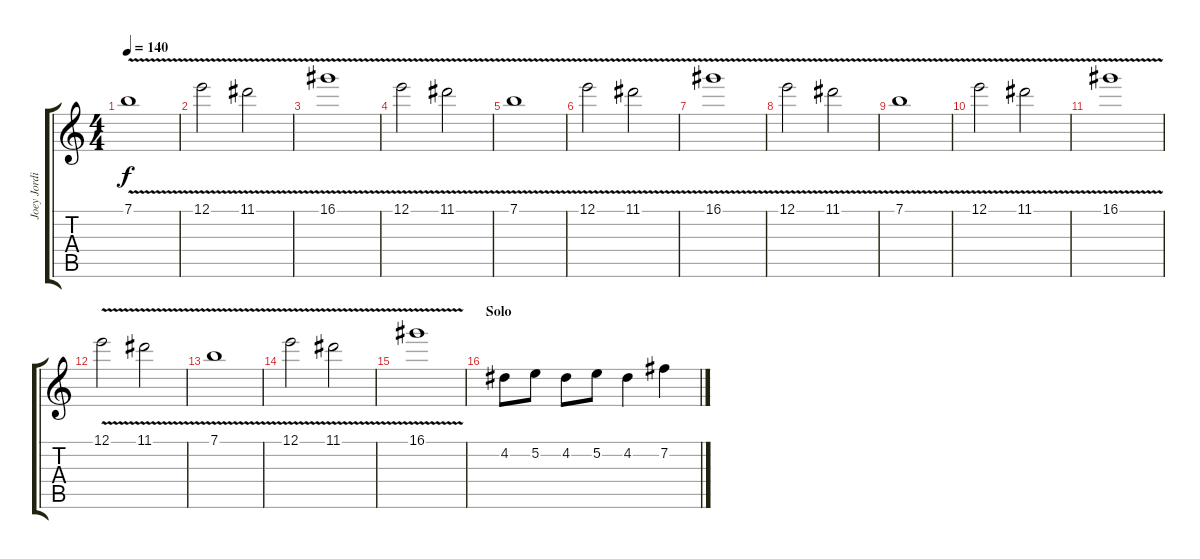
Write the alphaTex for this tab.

\track ("Joey Jordisson" "Joey Jordi") {instrument distortionguitar}
\staff {score tabs}
\tuning (E4 B3 G3 D3 A2 E2) {hide}
\ts (4 4)
\tempo 140
\clef g2
\ks c
7.1{v}.1{dy f} |
12.1{v}.2 11.1{v}.2 |
16.1{v}.1 |
12.1{v}.2 11.1{v}.2 |
7.1{v}.1 |
12.1{v}.2 11.1{v}.2 |
16.1{v}.1 |
12.1{v}.2 11.1{v}.2 |
7.1{v}.1 |
12.1{v}.2 11.1{v}.2 |
16.1{v}.1 |
12.1{v}.2 11.1{v}.2 |
7.1{v}.1 |
12.1{v}.2 11.1{v}.2 |
16.1{v}.1 |
\section ("" "Solo")
4.2.8 5.2.8 4.2.8 5.2.8 4.2.4 7.2.4
